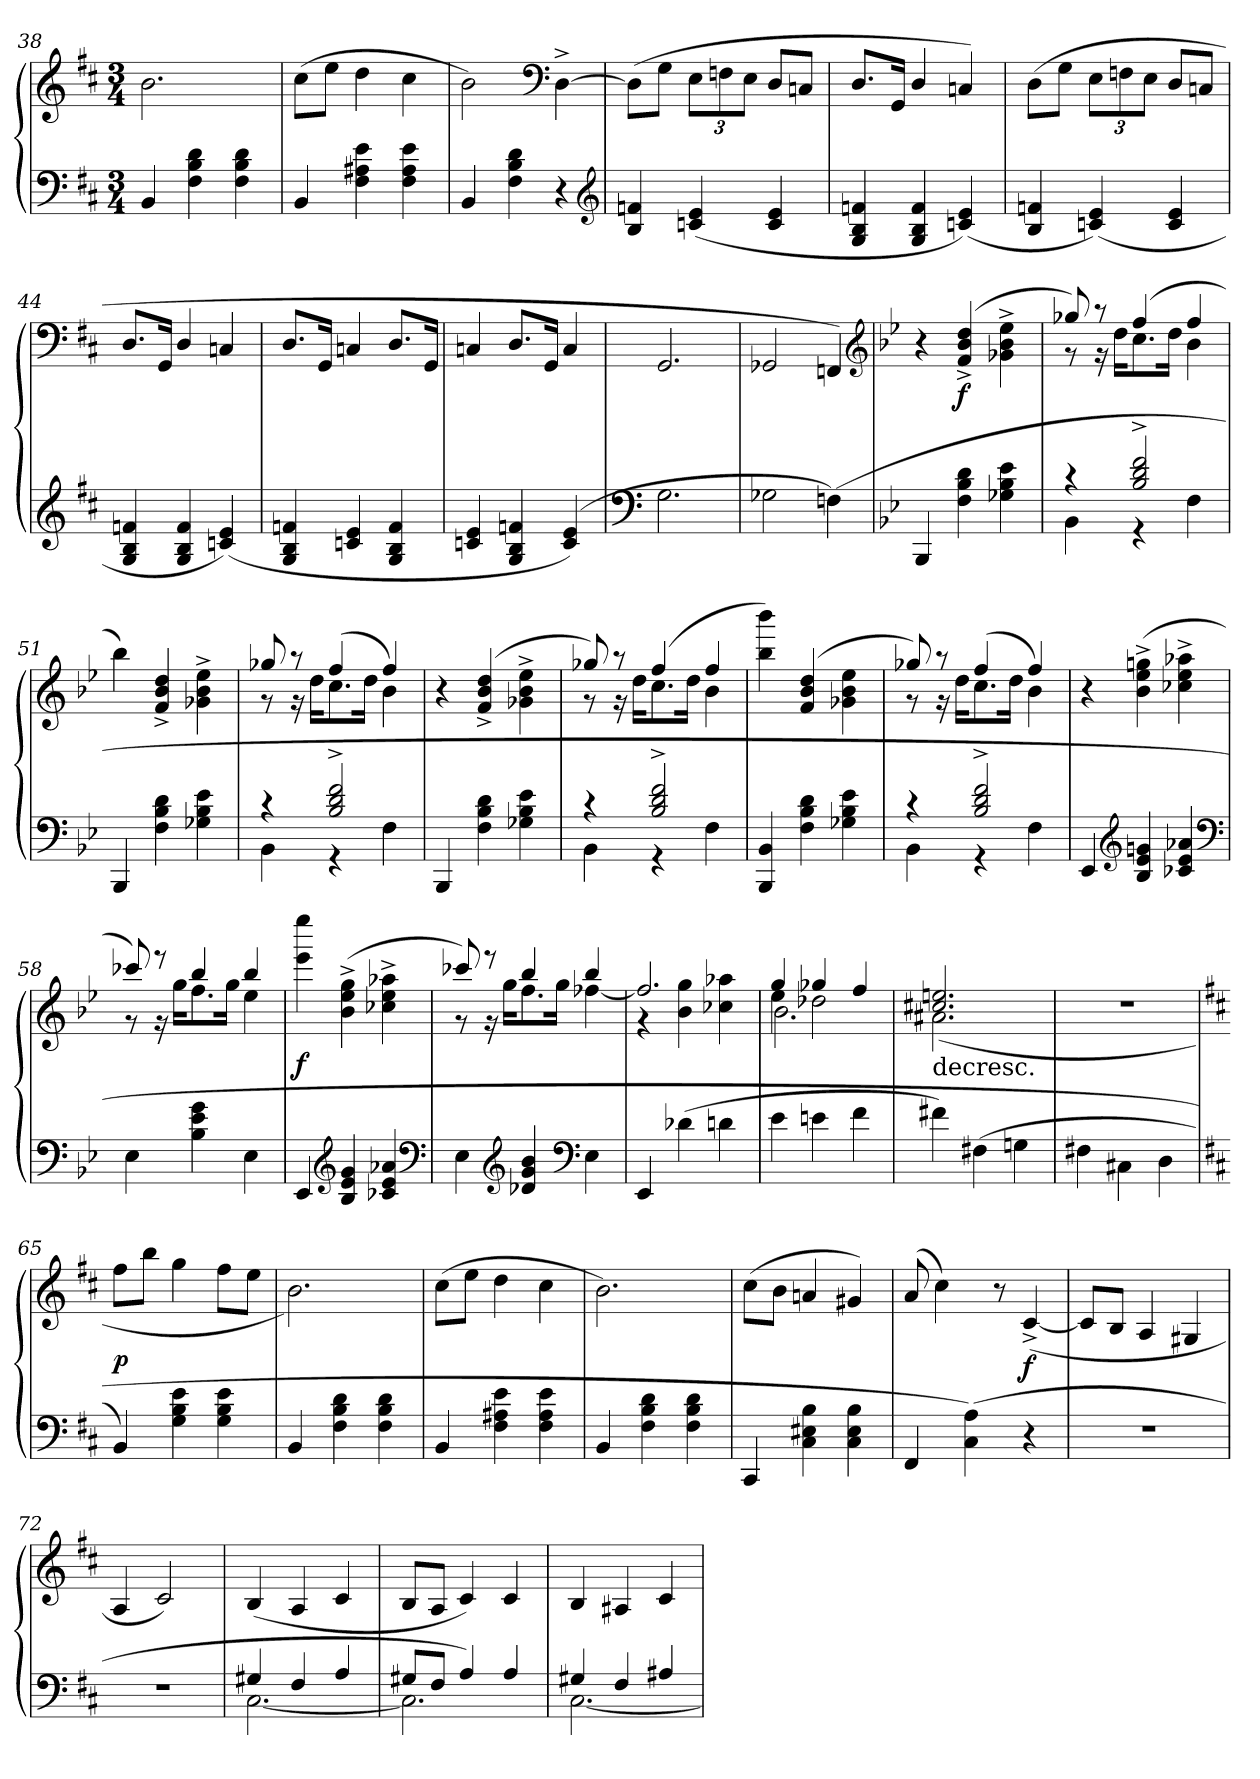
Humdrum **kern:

**kern	**kern	**dynam
*part1	*part1	*part1
*staff2	*staff1	*staff1/2
*clefF4	*clefG2	*
*k[f#c#]	*k[f#c#]	*
*b:	*b:	*
*M3/4	*M3/4	*
=38	=38	=38
4BB/	2.b\	.
4F#\ 4B\ 4d\	.	.
4F#\ 4B\ 4d\	.	.
=39	=39	=39
4BB/	(8cc#\L	.
.	8ee\J	.
4F#\ 4A#X\ 4e\	4dd\	.
4F#\ 4A#\ 4e\	4cc#\	.
=40	=40	=40
4BB/	2b\)	.
4F#\ 4B\ 4d\	.	.
*	*clefF4	*
4r	[4D^\	.
*clefG2	*	*
=41	=41	=41
4B/ 4fn/	(8D\L]	.
.	8G\J	.
(4cn/ 4e/	12E\L	.
.	12Fn\	.
.	12E\J	.
4c/ 4e/	8D/L	.
.	8Cn/J	.
=42	=42	=42
4G/ 4B/ 4fn/	8.D/L	.
.	16GG/Jk	.
4G/ 4B/ 4f/	4D/	.
(4cn/ 4e/)	4Cn/)	.
=43	=43	=43
4B/ 4fn/	(8D\L	.
.	8G\J	.
(4cn/ 4e/)	12E\L	.
.	12Fn\	.
.	12E\J	.
4c/ 4e/	8D/L	.
.	8Cn/J	.
=44	=44	=44
4G/ 4B/ 4fn/	8.D/L	.
.	16GG/Jk	.
4G/ 4B/ 4f/	4D/	.
(4cn/ 4e/)	4Cn/	.
=45	=45	=45
4G/ 4B/ 4fn/	8.D/L	.
.	16GG/Jk	.
4cn/ 4e/	4Cn/	.
4G/ 4B/ 4f/	8.D/L	.
.	16GG/Jk	.
=46	=46	=46
4cn/ 4e/	4Cn/	.
4G/ 4B/ 4fn/	8.D/L	.
.	16GG/Jk	.
(4c/ 4e/)	4C/	.
=47	=47	=47
*clefF4	*	*
2.G\	2.GG/	.
=48	=48	=48
2G-X\	2GG-X/	.
(4Fn\)	4FFn/)	.
*	*clefG2	*
=49	=49	=49
*k[b-e-]	*k[b-e-]	*
4BBB-/	4r	.
4F\ 4B-\ 4d\	(4f^/ 4b-^/ 4dd^/	f
4G-X\ 4B-\ 4e-\	4g-X^\ 4b-^\ 4ee-^\	.
=50	=50	=50
*^	*^	*
4r	4BB-\	8gg-X/)	8r	.
.	.	8r	16r	.
.	.	.	16dd\KL	.
2B-^/ 2d^/ 2f^/	4r	(4ff/	8.cc\	.
.	.	.	16dd\Jk	.
.	4F\	4ff/	4b-\	.
*v	*v	*	*	*
*	*v	*v	*
=51	=51	=51
4BBB-/	4bb-\)	.
4F\ 4B-\ 4d\	4f^/ 4b-^/ 4dd^/	.
4G-X\ 4B-\ 4e-\	4g-X^\ 4b-^\ 4ee-^\	.
=52	=52	=52
*^	*^	*
4r	4BB-\	8gg-X/	8r	.
.	.	8r	16r	.
.	.	.	16dd\KL	.
2B-^/ 2d^/ 2f^/	4r	(4ff/	8.cc\	.
.	.	.	16dd\Jk	.
.	4F\	4ff/	4b-\)	.
*v	*v	*	*	*
*	*v	*v	*
=53	=53	=53
4BBB-/	4r	.
4F\ 4B-\ 4d\	(4f^/ 4b-^/ 4dd^/	.
4G-X\ 4B-\ 4e-\	4g-X^\ 4b-^\ 4ee-^\	.
=54	=54	=54
*^	*^	*
4r	4BB-\	8gg-X/)	8r	.
.	.	8r	16r	.
.	.	.	16dd\KL	.
2B-^/ 2d^/ 2f^/	4r	(4ff/	8.cc\	.
.	.	.	16dd\Jk	.
.	4F\	4ff/	4b-\	.
*v	*v	*	*	*
*	*v	*v	*
=55	=55	=55
4BBB-/ 4BB-/	4bb-\ 4bbb-\)	.
4F\ 4B-\ 4d\	(4f/ 4b-/ 4dd/	.
4G-X\ 4B-\ 4e-\	4g-X\ 4b-\ 4ee-\	.
=56	=56	=56
*^	*^	*
4r	4BB-\	8gg-X/)	8r	.
.	.	8r	16r	.
.	.	.	16dd\KL	.
2B-^/ 2d^/ 2f^/	4r	(4ff/	8.cc\	.
.	.	.	16dd\Jk	.
.	4F\	4ff/	4b-\)	.
*v	*v	*	*	*
*	*v	*v	*
=57	=57	=57
4EE-/	4r	.
*clefG2	*	*
4B-/ 4e-/ 4gn/	(4b-^\ 4ee-^\ 4ggn^\	.
4c-X/ 4e-/ 4a-X/	4cc-X^\ 4ee-^\ 4aa-X^\	.
*clefF4	*	*
=58	=58	=58
*	*^	*
4E-\	8ccc-X/)	8r	.
.	8r	16r	.
.	.	16gg\KL	.
4B-\ 4e-\ 4g\	4bb-/	8.ff\	.
.	.	16gg\Jk	.
4E-\	4bb-/	4ee-\	.
*	*v	*v	*
=59	=59	=59
4EE-/	4eee-\ 4eeee-\	f
*clefG2	*	*
4B-/ 4e-/ 4g/	(4b-^\ 4ee-^\ 4gg^\	.
4c-X/ 4e-/ 4a-X/	4cc-X^\ 4ee-^\ 4aa-X^\	.
*clefF4	*	*
=60	=60	=60
*	*^	*
4E-\	8ccc-X/)	8r	.
.	8r	16r	.
.	.	16gg\KL	.
*clefG2	*	*	*
4d-X/ 4g/ 4b-/	4bb-/	8.ff\	.
.	.	16gg\Jk	.
*clefF4	*	*	*
4E-\	4bb-/	[4ff-X\	.
=61	=61	=61	=61
4EE-/	2.ff-/]	4r	.
(4d-X\	.	4b-\ 4gg\	.
4dn\	.	4cc-X\ 4aa-X\	.
=62	=62	=62	=62
*	*	*^	*
4e-\	4gg/	4ee-\	2.b-\	.
4en\	4gg-X/	2dd-X\	.	.
4f\	4ff/	.	.	.
*	*	*v	*v	*
=63	=63	=63	=63
!	!LO:TX:c:t=decresc.	!	!
4f#X\)	2.cc#X/ 2.een/	(2.a#X\	.
(4F#X\	.	.	.
4Gn\	.	.	.
*	*v	*v	*
=64	=64	=64
4F#X\	2.r	.
4C#X\	.	.
4D\	.	.
=65	=65	=65
*k[f#c#]	*k[f#c#]	*
4BB/)	8ff#\L	p
.	8bb\J	.
4G\ 4B\ 4e\	4gg\	.
4G\ 4B\ 4e\	8ff#\L	.
.	8ee\J	.
=66	=66	=66
4BB/	2.b\)	.
4F#\ 4B\ 4d\	.	.
4F#\ 4B\ 4d\	.	.
=67	=67	=67
4BB/	(8cc#\L	.
.	8ee\J	.
4F#\ 4A#X\ 4e\	4dd\	.
4F#\ 4A#\ 4e\	4cc#\	.
=68	=68	=68
4BB/	2.b\)	.
4F#\ 4B\ 4d\	.	.
4F#\ 4B\ 4d\	.	.
=69	=69	=69
4CC#/	(8cc#\L	.
.	8b\J	.
4C#\ 4E#X\ 4B\	4an/	.
4C#\ 4E#\ 4B\	4g#X/)	.
=70	=70	=70
4FF#/	(8a/	.
.	4cc#\)	.
(4C#\ 4A\)	.	.
.	8r	.
4r	([4c#^/	f
=71	=71	=71
2.r	8c#/L]	.
.	8B/J	.
.	4A/	.
.	4G#X/	.
=72	=72	=72
2.r	4A/	.
.	2c#/)	.
=73	=73	=73
*^	*	*
4G#X/	[2.C#\	(4B/	.
4F#/	.	4A/	.
4A/	.	4c#/	.
=74	=74	=74	=74
8G#X/L	2.C#\]	8B/L	.
8F#/J	.	8A/J	.
4A/)	.	4c#/)	.
4A/	.	4c#/	.
=75	=75	=75	=75
4G#X/	[2.C#\	4B/	.
4F#/	.	4A#X/	.
4A#X/	.	4c#/	.
*v	*v	*	*
=	=	=
*-	*-	*-
